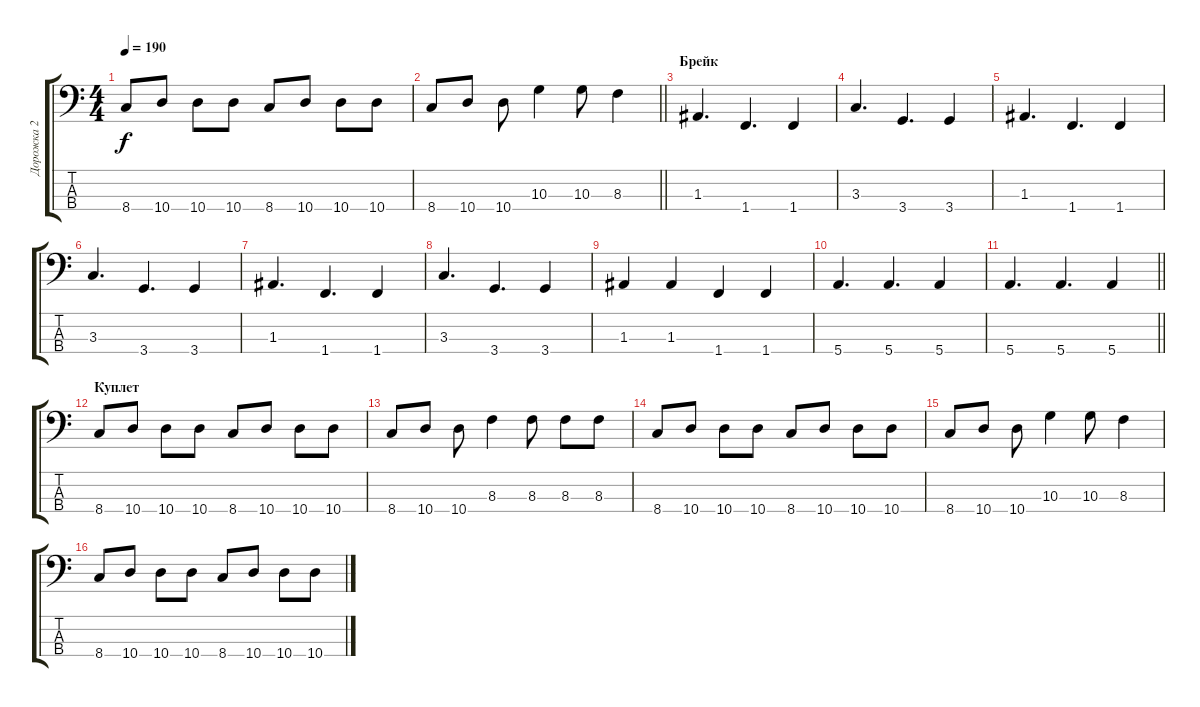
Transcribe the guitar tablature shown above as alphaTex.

\track ("Дорожка 2" "Дорожка 2") {instrument electricbassfinger}
\staff {score tabs}
\tuning (G2 D2 A1 E1) {hide}
\ts (4 4)
\tempo 190
\clef f4
\ks c
8.4.8{dy f} 10.4.8 10.4.8 10.4.8 8.4.8 10.4.8 10.4.8 10.4.8 |
\barLineRight lightlight
8.4.8 10.4.8 10.4.8 10.3.4 10.3.8 8.3.4 |
\section ("" "Брейк")
1.3.4{d} 1.4.4{d} 1.4.4 |
3.3.4{d} 3.4.4{d} 3.4.4 |
1.3.4{d} 1.4.4{d} 1.4.4 |
3.3.4{d} 3.4.4{d} 3.4.4 |
1.3.4{d} 1.4.4{d} 1.4.4 |
3.3.4{d} 3.4.4{d} 3.4.4 |
1.3.4 1.3.4 1.4.4 1.4.4 |
5.4.4{d} 5.4.4{d} 5.4.4 |
\barLineRight lightlight
5.4.4{d} 5.4.4{d} 5.4.4 |
\section ("" "Куплет")
8.4.8 10.4.8 10.4.8 10.4.8 8.4.8 10.4.8 10.4.8 10.4.8 |
8.4.8 10.4.8 10.4.8 8.3.4 8.3.8 8.3.8 8.3.8 |
8.4.8 10.4.8 10.4.8 10.4.8 8.4.8 10.4.8 10.4.8 10.4.8 |
8.4.8 10.4.8 10.4.8 10.3.4 10.3.8 8.3.4 |
8.4.8 10.4.8 10.4.8 10.4.8 8.4.8 10.4.8 10.4.8 10.4.8
